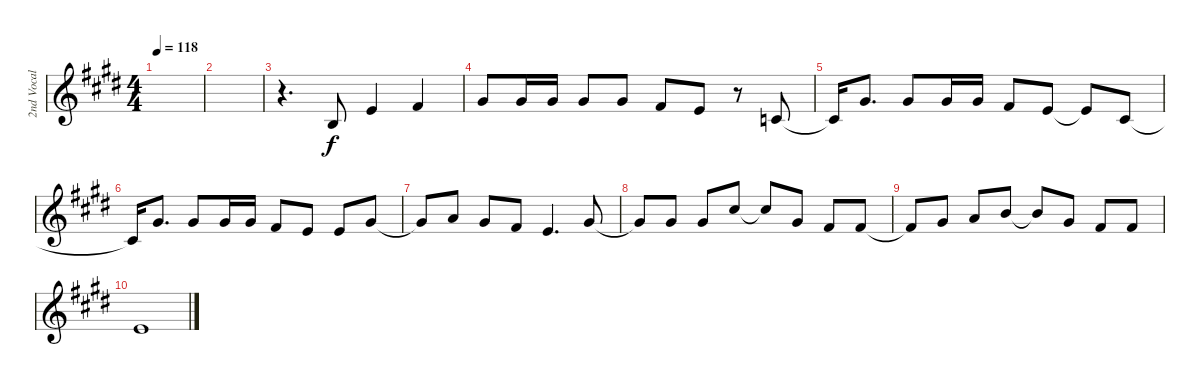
\track ("2nd Vocal" "2nd Vocal") {instrument flute}
\staff {score}
\tuning (E4 B3 G3 D3 A2 E2) {hide}
\ts (4 4)
\tempo 118
\clef g2
\ks e
|
|
r.4{d} 0.2.8 0.1.4 2.1.4 |
4.1.8 4.1.16 4.1.16 4.1.8 4.1.8 2.1.8 0.1.8 r.8 1.2.8 |
1.2{t}.16 4.1.8{d} 4.1.8 4.1.16 4.1.16 2.1.8 0.1.8 0.1{t}.8 2.2.8 |
2.2{t}.16 4.1.8{d} 4.1.8 4.1.16 4.1.16 2.1.8 0.1.8 0.1.8 4.1.8 |
4.1{t}.8 5.1.8 4.1.8 2.1.8 0.1.4{d} 4.1.8 |
4.1{t}.8 4.1.8 4.1.8 9.1.8 9.1{t}.8 4.1.8 2.1.8 2.1.8 |
2.1{t}.8 4.1.8 5.1.8 7.1.8 7.1{t}.8 4.1.8 2.1.8 2.1.8 |
0.1.1
